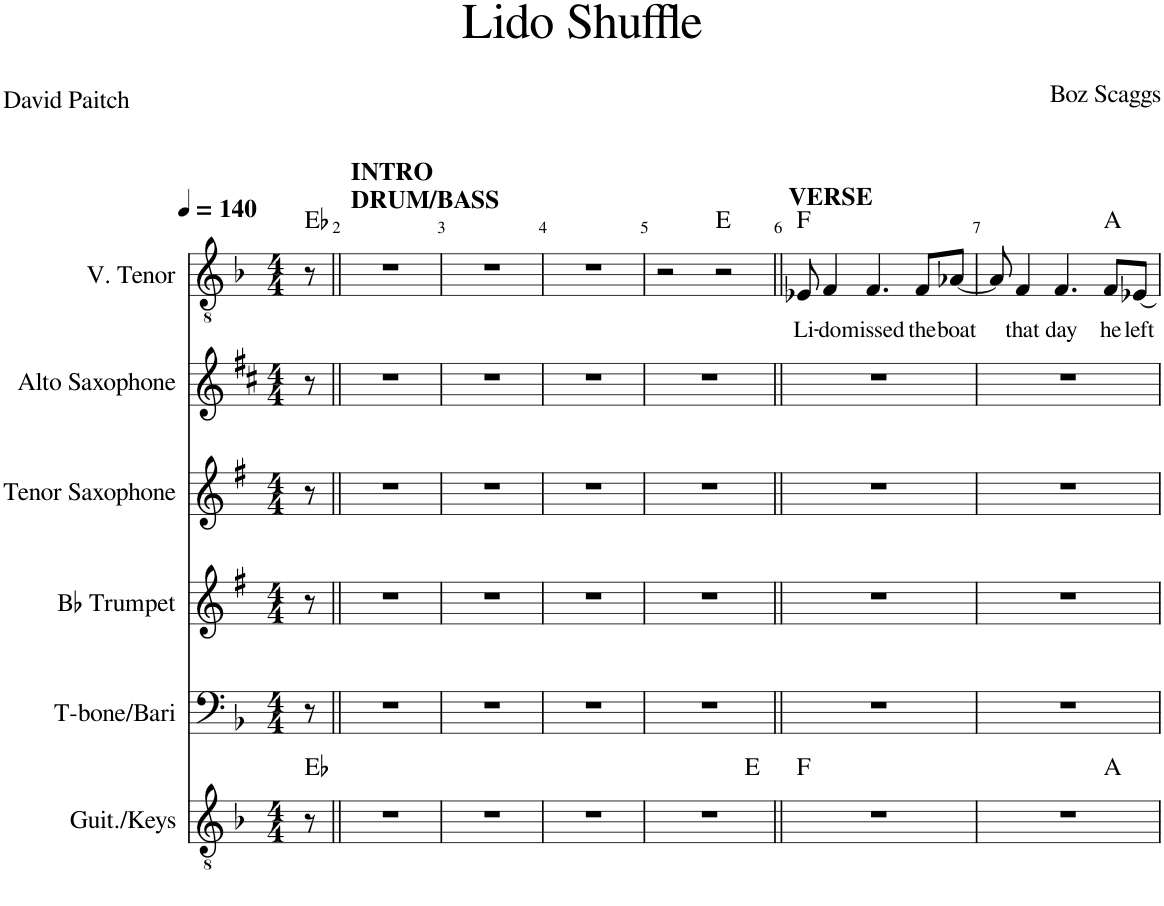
**kern	**harte	**kern	**kern	**kern	**kern	**kern	**text	**harte
*part6	*part6	*part5	*part4	*part3	*part2	*part1	*part1	*part1
*staff6	*	*staff5	*staff4	*staff3	*staff2	*staff1	*staff1	*
*I"Guit./Keys	*	*I"T-bone/Bari	*I"Bb Trumpet	*I"Tenor Saxophone	*I"Alto Saxophone	*I"V. Tenor	*	*
*I'Guit./Keys	*	*I'Tbn./Bari	*I'Bb Tpt.	*I'T. Sax.	*I'A. Sax.	*I'V.Tenor	*	*
*clefGv2	*	*clefF4	*clefG2	*clefG2	*clefG2	*clefGv2	*	*
*	*	*	*Trd1c2	*Trd8c14	*Trd5c9	*	*	*
*k[b-]	*	*k[b-]	*k[f#]	*k[f#]	*k[f#c#]	*k[b-]	*	*
*M4/4	*	*M4/4	*M4/4	*M4/4	*M4/4	*M4/4	*	*
*MM140	*	*MM140	*MM140	*MM140	*MM140	*MM140	*	*
=1	=1	=1	=1	=1	=1	=1	=1	=1
8r	Eb:maj	8r	8r	8r	8r	8r	.	Eb:maj
=2||	=2||	=2||	=2||	=2||	=2||	=2||	=2||	=2||
!	!	!	!	!	!	!LO:TX:a:B:t=INTRO	!	!
!	!	!	!	!	!	!LO:TX:a:t=DRUM/BASS	!	!
1r	.	1r	1r	1r	1r	1r	.	.
=3	=3	=3	=3	=3	=3	=3	=3	=3
1r	.	1r	1r	1r	1r	1r	.	.
=4	=4	=4	=4	=4	=4	=4	=4	=4
1r	.	1r	1r	1r	1r	1r	.	.
=5	=5	=5	=5	=5	=5	=5	=5	=5
*^	*	*	*	*	*	*	*	*
1r	2.ryy	.	1r	1r	1r	1r	2r	.	.
.	.	.	.	.	.	.	2r	.	E:maj
.	4ryy	E:maj	.	.	.	.	.	.	.
=6||	=6||	=6||	=6||	=6||	=6||	=6||	=6||	=6||	=6||
!	!	!	!	!	!	!	!LO:TX:a:B:t=VERSE	!	!
!	!	!	!	!	!	!	!	!LO:LY:b	!
*v	*v	*	*	*	*	*	*	*	*
1r	F:maj	1r	1r	1r	1r	8E-X/	Li-	F:maj
!	!	!	!	!	!	!	!LO:LY:b	!
.	.	.	.	.	.	4F/	-do	.
!	!	!	!	!	!	!	!LO:LY:b	!
.	.	.	.	.	.	4.F/	missed	.
!	!	!	!	!	!	!	!LO:LY:b	!
.	.	.	.	.	.	8F/L	the	.
!	!	!	!	!	!	!	!LO:LY:b	!
.	.	.	.	.	.	[8A-X/J	boat	.
=7	=7	=7	=7	=7	=7	=7	=7	=7
*^	*	*	*	*	*	*	*	*
1r	2.ryy	.	1r	1r	1r	1r	8A-/]	.	.
!	!	!	!	!	!	!	!	!LO:LY:b	!
.	.	.	.	.	.	.	4F/	that	.
!	!	!	!	!	!	!	!	!LO:LY:b	!
.	.	.	.	.	.	.	4.F/	day	.
!	!	!	!	!	!	!	!	!LO:LY:b	!
.	4ryy	A:maj	.	.	.	.	8F/L	he	A:maj
!	!	!	!	!	!	!	!	!LO:LY:b	!
.	.	.	.	.	.	.	[8E-X/J	left	.
*v	*v	*	*	*	*	*	*	*	*
=	=	=	=	=	=	=	=	=
*-	*-	*-	*-	*-	*-	*-	*-	*-
